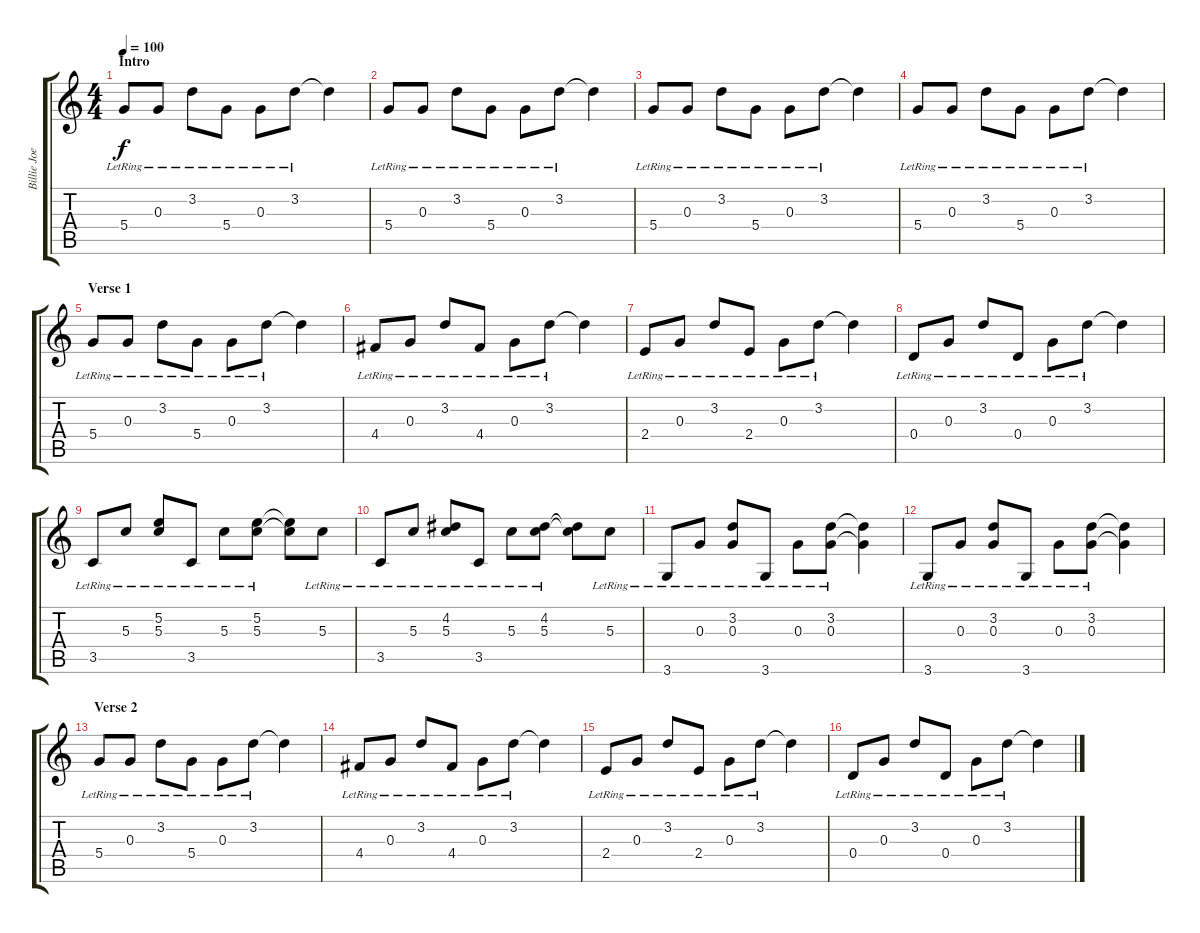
\track ("Billie Joe Armstrong (Guitar)" "Billie Joe") {instrument electricguitarclean}
\staff {score tabs}
\tuning (E4 B3 G3 D3 A2 E2) {hide}
\ts (4 4)
\section ("" "Intro")
\tempo 100
\clef g2
\ks c
5.4{lr}.8{dy f instrument electricguitarclean} 0.3{lr}.8 3.2{lr}.8 5.4{lr}.8 0.3{lr}.8 3.2{lr}.8 3.2{t}.4 |
5.4{lr}.8 0.3{lr}.8 3.2{lr}.8 5.4{lr}.8 0.3{lr}.8 3.2{lr}.8 3.2{t}.4 |
5.4{lr}.8 0.3{lr}.8 3.2{lr}.8 5.4{lr}.8 0.3{lr}.8 3.2{lr}.8 3.2{t}.4 |
5.4{lr}.8 0.3{lr}.8 3.2{lr}.8 5.4{lr}.8 0.3{lr}.8 3.2{lr}.8 3.2{t}.4 |
\section ("" "Verse 1")
5.4{lr}.8 0.3{lr}.8 3.2{lr}.8 5.4{lr}.8 0.3{lr}.8 3.2{lr}.8 3.2{t}.4 |
4.4{lr}.8 0.3{lr}.8 3.2{lr}.8 4.4{lr}.8 0.3{lr}.8 3.2{lr}.8 3.2{t}.4 |
2.4{lr}.8 0.3{lr}.8 3.2{lr}.8 2.4{lr}.8 0.3{lr}.8 3.2{lr}.8 3.2{t}.4 |
0.4{lr}.8 0.3{lr}.8 3.2{lr}.8 0.4{lr}.8 0.3{lr}.8 3.2{lr}.8 3.2{t}.4 |
3.5{lr}.8 5.3{lr}.8 (5.2{lr} 5.3{lr}).8 3.5{lr}.8 5.3{lr}.8 (5.2{lr} 5.3{lr}).8 (5.2{t} 5.3{t}).8 5.3{lr}.8 |
3.5{lr}.8 5.3{lr}.8 (4.2{lr} 5.3{lr}).8 3.5{lr}.8 5.3{lr}.8 (4.2{lr} 5.3{lr}).8 (4.2{t} 5.3{t}).8 5.3{lr}.8 |
3.6{lr}.8 0.3{lr}.8 (3.2{lr} 0.3{lr}).8 3.6{lr}.8 0.3{lr}.8 (3.2{lr} 0.3{lr}).8 (3.2{t} 0.3{t}).4 |
3.6{lr}.8 0.3{lr}.8 (3.2{lr} 0.3{lr}).8 3.6{lr}.8 0.3{lr}.8 (3.2{lr} 0.3{lr}).8 (3.2{t} 0.3{t}).4 |
\section ("" "Verse 2")
5.4{lr}.8 0.3{lr}.8 3.2{lr}.8 5.4{lr}.8 0.3{lr}.8 3.2{lr}.8 3.2{t}.4 |
4.4{lr}.8 0.3{lr}.8 3.2{lr}.8 4.4{lr}.8 0.3{lr}.8 3.2{lr}.8 3.2{t}.4 |
2.4{lr}.8 0.3{lr}.8 3.2{lr}.8 2.4{lr}.8 0.3{lr}.8 3.2{lr}.8 3.2{t}.4 |
0.4{lr}.8 0.3{lr}.8 3.2{lr}.8 0.4{lr}.8 0.3{lr}.8 3.2{lr}.8 3.2{t}.4
